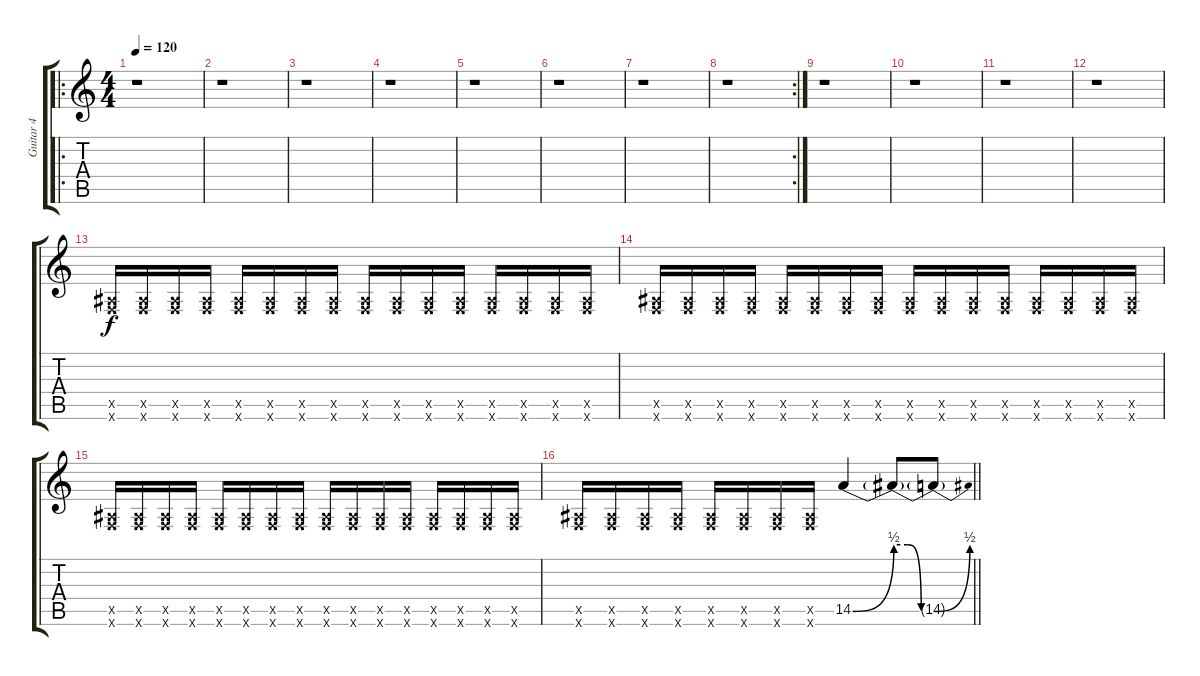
\track ("Guitar 4" "Guitar 4") {instrument distortionguitar}
\staff {score tabs}
\tuning (D4 A3 F3 C3 G2 D2) {hide}
\ro
\ts (4 4)
\tempo 120
\clef g2
\ks c
r.1{dy f instrument distortionguitar} |
r.1 |
r.1 |
r.1 |
r.1 |
r.1 |
r.1 |
\rc 2
r.1 |
r.1 |
r.1 |
r.1 |
r.1 |
(3.5{x} 3.6{x}).16 (3.5{x} 3.6{x}).16 (3.5{x} 3.6{x}).16 (3.5{x} 3.6{x}).16 (3.5{x} 3.6{x}).16 (3.5{x} 3.6{x}).16 (3.5{x} 3.6{x}).16 (3.5{x} 3.6{x}).16 (3.5{x} 3.6{x}).16 (3.5{x} 3.6{x}).16 (3.5{x} 3.6{x}).16 (3.5{x} 3.6{x}).16 (3.5{x} 3.6{x}).16 (3.5{x} 3.6{x}).16 (3.5{x} 3.6{x}).16 (3.5{x} 3.6{x}).16 |
(3.5{x} 3.6{x}).16 (3.5{x} 3.6{x}).16 (3.5{x} 3.6{x}).16 (3.5{x} 3.6{x}).16 (3.5{x} 3.6{x}).16 (3.5{x} 3.6{x}).16 (3.5{x} 3.6{x}).16 (3.5{x} 3.6{x}).16 (3.5{x} 3.6{x}).16 (3.5{x} 3.6{x}).16 (3.5{x} 3.6{x}).16 (3.5{x} 3.6{x}).16 (3.5{x} 3.6{x}).16 (3.5{x} 3.6{x}).16 (3.5{x} 3.6{x}).16 (3.5{x} 3.6{x}).16 |
(3.5{x} 3.6{x}).16 (3.5{x} 3.6{x}).16 (3.5{x} 3.6{x}).16 (3.5{x} 3.6{x}).16 (3.5{x} 3.6{x}).16 (3.5{x} 3.6{x}).16 (3.5{x} 3.6{x}).16 (3.5{x} 3.6{x}).16 (3.5{x} 3.6{x}).16 (3.5{x} 3.6{x}).16 (3.5{x} 3.6{x}).16 (3.5{x} 3.6{x}).16 (3.5{x} 3.6{x}).16 (3.5{x} 3.6{x}).16 (3.5{x} 3.6{x}).16 (3.5{x} 3.6{x}).16 |
\barLineRight lightlight
(3.5{x} 3.6{x}).16 (3.5{x} 3.6{x}).16 (3.5{x} 3.6{x}).16 (3.5{x} 3.6{x}).16 (3.5{x} 3.6{x}).16 (3.5{x} 3.6{x}).16 (3.5{x} 3.6{x}).16 (3.5{x} 3.6{x}).16 14.5{be (bend 0 0 60 2)}.4 14.5{be (custom 0 2 20 2 40 0 60 0) t}.8 14.5{be (bend 0 0 60 2) t}.8
